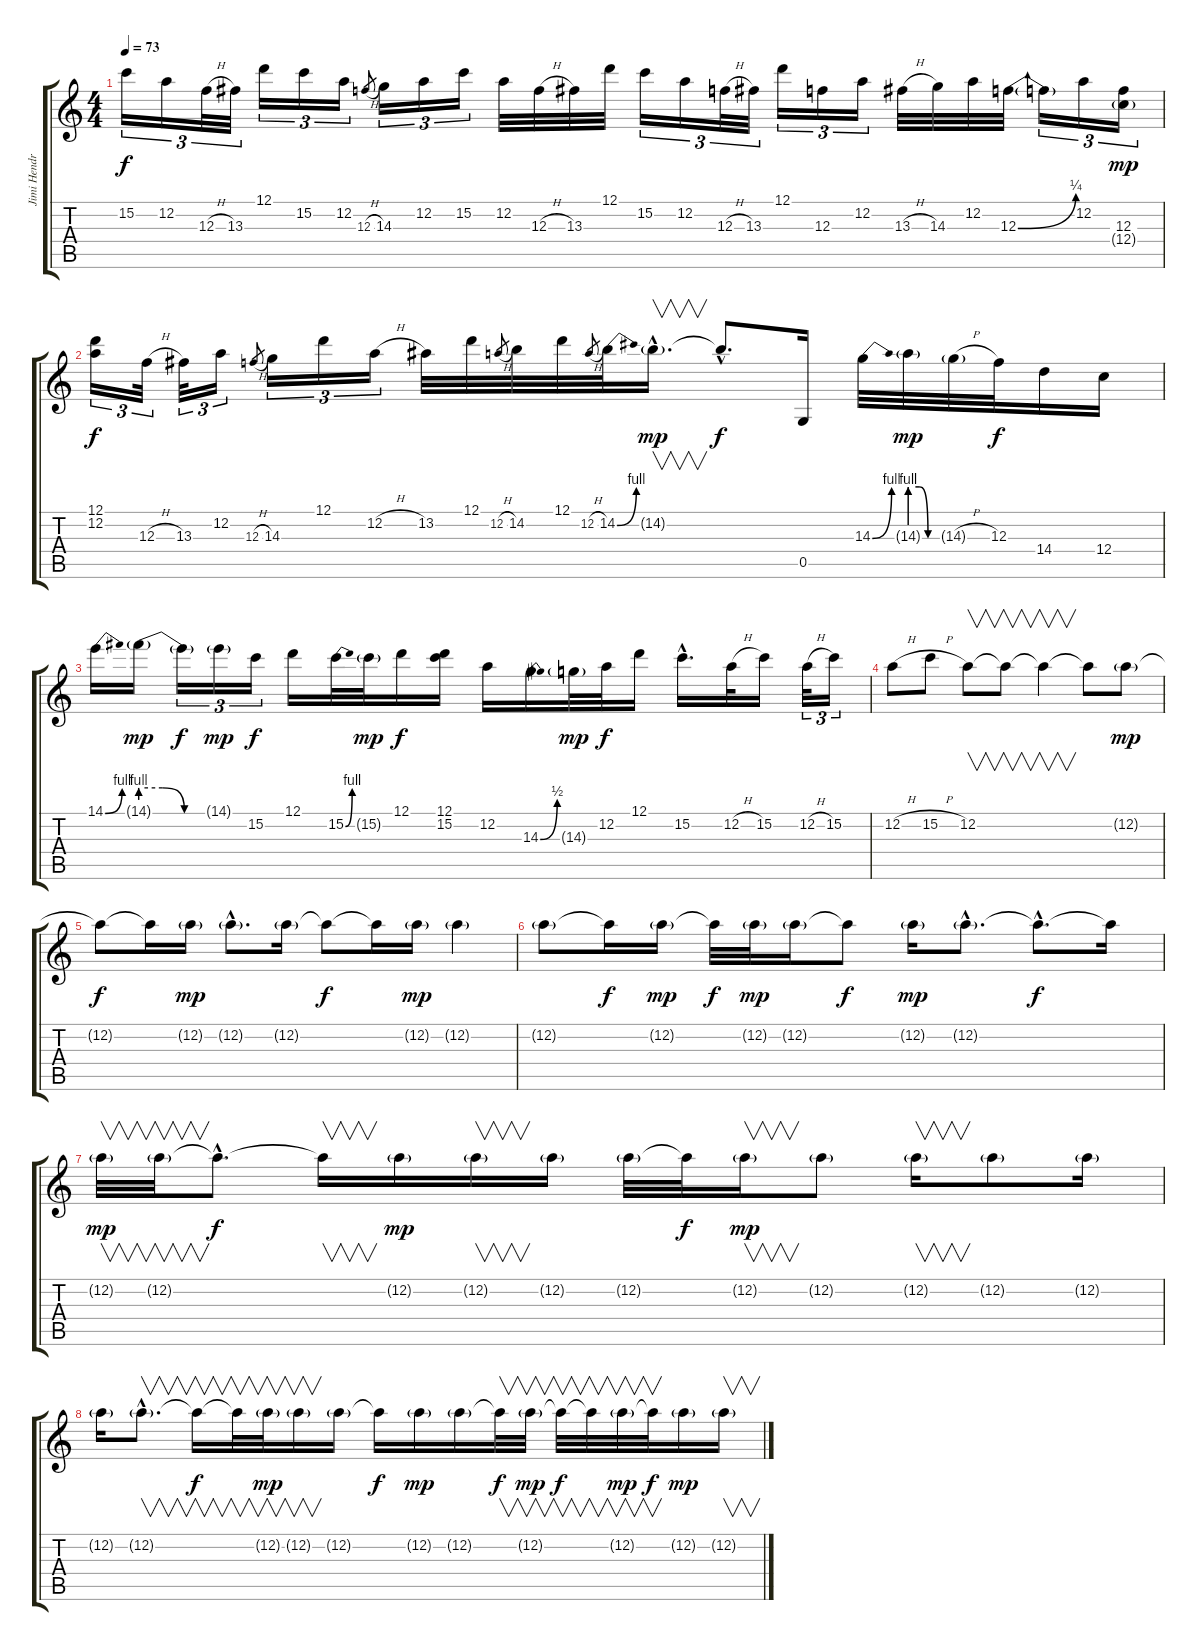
\track ("Jimi Hendrix" "Jimi Hendr") {instrument overdrivenguitar}
\staff {score tabs}
\tuning (D4 A3 F3 C3 G2 D2) {hide}
\ts (4 4)
\tempo 73
\clef g2
\ks c
15.2.16{tu (3 2) dy f} 12.2.16{tu (3 2)} 12.3{h}.32{tu (3 2)} 13.3.32{tu (3 2)} 12.1.16{tu (3 2)} 15.2.16{tu (3 2)} 12.2.16{tu (3 2)} 12.3{h}.8{gr} 14.3.16{tu (3 2)} 12.2.16{tu (3 2)} 15.2.16{tu (3 2)} 12.2.32 12.3{h}.32 13.3.32 12.1.32 15.2.16{tu (3 2)} 12.2.16{tu (3 2)} 12.3{h}.32{tu (3 2)} 13.3.32{tu (3 2)} 12.1.16{tu (3 2)} 12.3.16{tu (3 2)} 12.2.16{tu (3 2)} 13.3{h}.32 14.3.32 12.2.32 12.3{be (bend 0 0 60 1)}.32 12.3{t}.16{tu (3 2)} 12.2.16{tu (3 2)} (12.3 12.4{g}).16{tu (3 2) dy mp} |
(12.1 12.2).16{tu (3 2) dy f} 12.3{h}.32{tu (3 2)} 13.3.32{tu (3 2)} 12.2.16{tu (3 2)} 12.3{h}.8{gr} 14.3.16{tu (3 2)} 12.1.16{tu (3 2)} 12.2{h}.16{tu (3 2)} 13.2.32 12.1.32 12.2{h}.8{gr} 14.2.32 12.1.32 12.2{h}.8{gr} 14.2{be (bend 0 0 60 4)}.32 14.2{g hac}.16{v d dy mp} 14.2{hac t}.8{d dy f} 0.5.16 14.3{be (bend 0 0 60 4)}.32 14.3{be (custom 0 4 20 4 40 0 60 0) g}.32{dy mp} 14.3{h g}.32 12.3.32{dy f} 14.4.16 12.4.16 |
14.1{be (bend 0 0 60 4)}.16 14.1{be (custom 0 4 20 4 40 0 60 0) g}.16{dy mp} 14.1{t}.16{tu (3 2) dy f} 14.1{g}.16{tu (3 2) dy mp} 15.2.16{tu (3 2) dy f} 12.1.16 15.2{be (bend 0 0 60 4)}.32 15.2{g}.32{dy mp} 12.1.16{dy f} (12.1 15.2).16 12.2.16 14.3{be (bend 0 0 60 2)}.16 14.3{g}.32{dy mp} 12.2.32{dy f} 12.1.16 15.2{hac}.16{d} 12.2{h}.32 15.2.16 12.2{h}.32{tu (3 2)} 15.2.16{tu (3 2)} |
12.2{h}.8 15.2{h}.8 12.2.8{v} 12.2{t}.8{v} 12.2{t}.4{v} 12.2{t}.8 12.2{g}.8{dy mp} |
12.2{t}.8{dy f} 12.2{t}.16 12.2{g}.16{dy mp} 12.2{g hac}.8{d} 12.2{g}.16 12.2{t}.8{dy f} 12.2{t}.16 12.2{g}.16{dy mp} 12.2{g}.4 |
12.2{g}.8 12.2{t}.16{dy f} 12.2{g}.16{dy mp} 12.2{t}.32{dy f} 12.2{g}.32{dy mp} 12.2{g}.16 12.2{t}.8{dy f} 12.2{g}.16{dy mp} 12.2{g hac}.8{d} 12.2{hac t}.8{d dy f} 12.2{t}.16 |
12.2{g}.32{v dy mp} 12.2{g}.32{v} 12.2{hac t}.8{d dy f} 12.2{t}.16{v} 12.2{g}.16{dy mp} 12.2{g}.16{v} 12.2{g}.16 12.2{g}.32 12.2{t}.32{dy f} 12.2{g}.16{v dy mp} 12.2{g}.8 12.2{g}.16{v} 12.2{g}.8 12.2{g}.16 |
12.2{g}.16 12.2{g hac}.8{v d} 12.2{t}.16{v dy f} 12.2{t}.32{v} 12.2{g}.32{v dy mp} 12.2{g}.16{v} 12.2{g}.16 12.2{t}.16{dy f} 12.2{g}.16{dy mp} 12.2{g}.16 12.2{t}.32{v dy f} 12.2{g}.32{v dy mp} 12.2{t}.32{v dy f} 12.2{t}.32{v} 12.2{g}.32{v dy mp} 12.2{t}.32{v dy f} 12.2{g}.16{dy mp} 12.2{g}.16{v}
